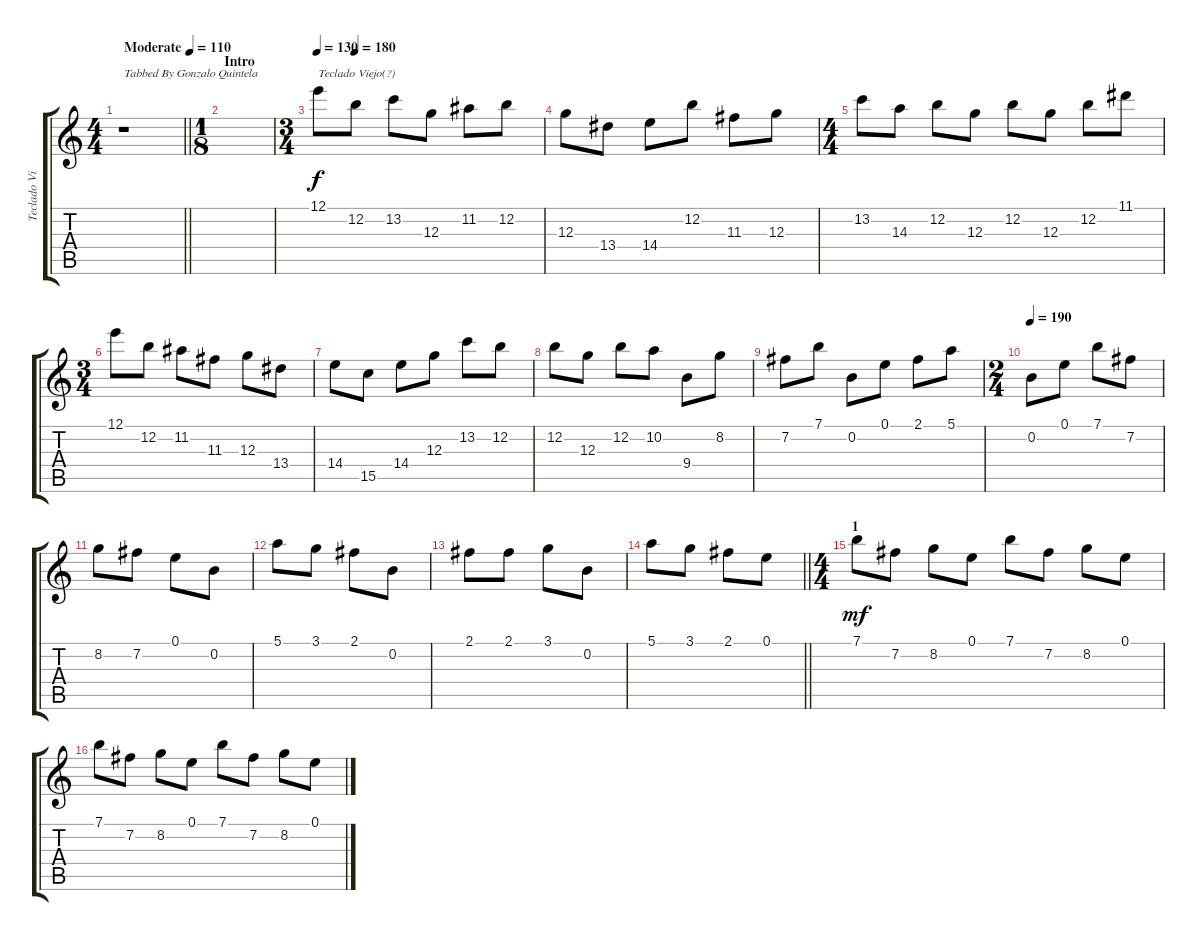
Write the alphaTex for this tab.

\track ("Teclado Viejo(?)/Mandolina (FX)" "Teclado Vi") {instrument banjo}
\staff {score tabs}
\tuning (E4 B3 G3 D3 A2 E2) {hide}
\displaytranspose 12
\ts (4 4)
\tempo (110 "Moderate")
\clef g2
\barLineRight lightlight
\ks c
r.1{txt "Tabbed By Gonzalo Quintela" dy f instrument banjo} |
\ts (1 8)
\section ("" "Intro")
|
\ts (3 4)
\tempo 110
\tempo (140 0.16666666666666666)
\tempo 130
\tempo (180 0.16666666666666666)
12.1.8{txt "Teclado Viejo(?)"} 12.2.8 13.2.8 12.3.8 11.2.8 12.2.8 |
12.3.8 13.4.8 14.4.8 12.2.8 11.3.8 12.3.8 |
\ts (4 4)
13.2.8 14.3.8 12.2.8 12.3.8 12.2.8 12.3.8 12.2.8 11.1.8 |
\ts (3 4)
12.1.8 12.2.8 11.2.8 11.3.8 12.3.8 13.4.8 |
14.4.8 15.5.8 14.4.8 12.3.8 13.2.8 12.2.8 |
12.2.8 12.3.8 12.2.8 10.2.8 9.4.8 8.2.8 |
7.2.8 7.1.8 0.2.8 0.1.8 2.1.8 5.1.8 |
\ts (2 4)
\tempo 190
0.2.8 0.1.8 7.1.8 7.2.8 |
8.2.8 7.2.8 0.1.8 0.2.8 |
5.1.8 3.1.8 2.1.8 0.2.8 |
2.1.8 2.1.8 3.1.8 0.2.8 |
\barLineRight lightlight
5.1.8 3.1.8 2.1.8 0.1.8 |
\ts (4 4)
\section ("" "1")
7.1.8{dy mf} 7.2.8 8.2.8 0.1.8 7.1.8 7.2.8 8.2.8 0.1.8 |
7.1.8 7.2.8 8.2.8 0.1.8 7.1.8 7.2.8 8.2.8 0.1.8
